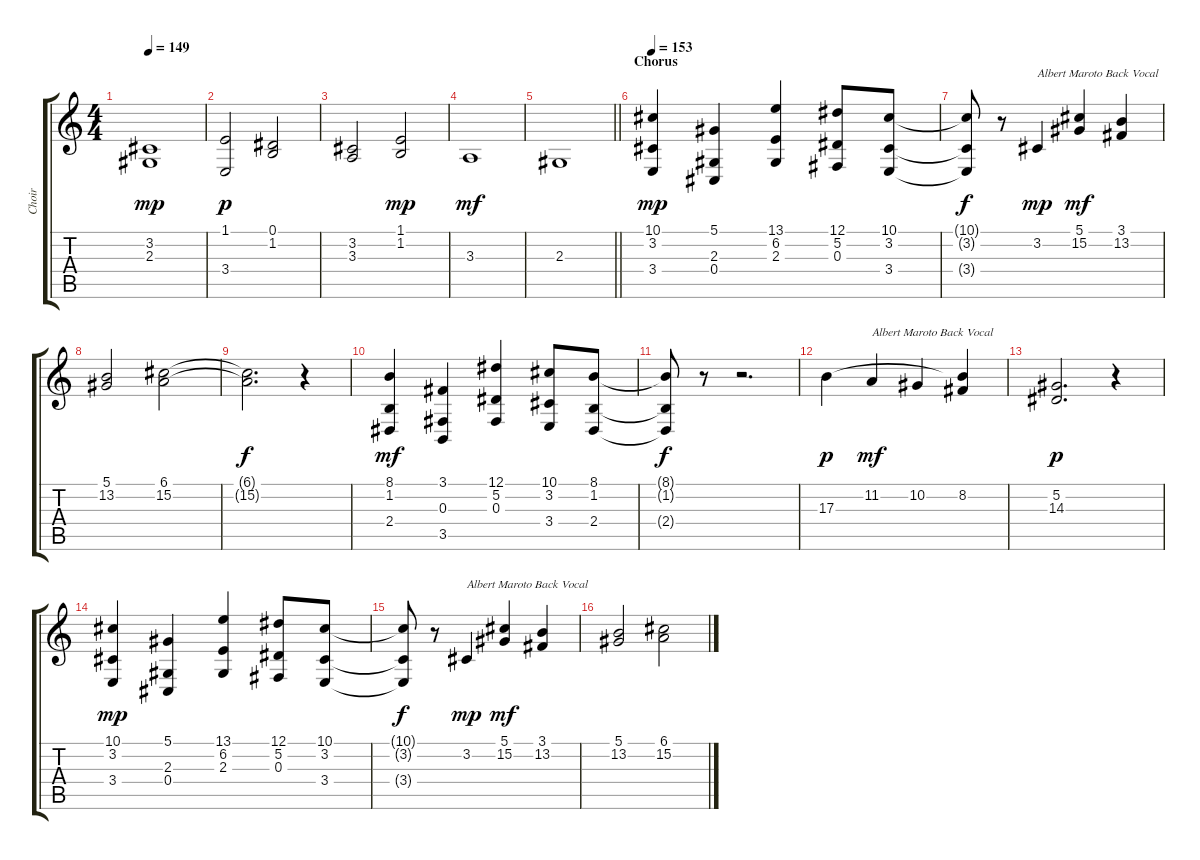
\track ("Choir" "Choir") {instrument choiraahs}
\staff {score tabs}
\tuning (Eb4 Bb3 Gb3 Db3 Ab2 Eb2) {hide}
\ts (4 4)
\tempo 149
\clef g2
\ks c
(3.2 2.3).1{dy mp} |
(1.1 3.4).2{dy p} (0.1 1.2).2 |
(3.2 3.3).2 (1.1 1.2).2{dy mp} |
3.3.1{dy mf} |
\barLineRight lightlight
2.3.1 |
\section ("" "Chorus")
\tempo 153
(10.1 3.2 3.4).4{dy mp} (5.1 2.3 0.4).4 (13.1 6.2 2.3).4 (12.1 5.2 0.3).8 (10.1 3.2 3.4).8 |
(10.1{t} 3.2{t} 3.4{t}).8{dy f} r.8 3.2.4{txt "Albert Maroto Back Vocal" dy mp} (5.1 15.2).4{dy mf} (3.1 13.2).4 |
(5.1 13.2).2 (6.1 15.2).2 |
(6.1{t} 15.2{t}).2{d dy f} r.4 |
(8.1 1.2 2.4).4{dy mf} (3.1 0.3 3.5).4 (12.1 5.2 0.3).4 (10.1 3.2 3.4).8 (8.1 1.2 2.4).8 |
(8.1{t} 1.2{t} 2.4{t}).8{dy f} r.8 r.2{d} |
17.3.4{dy p} 11.2.4{txt "Albert Maroto Back Vocal" dy mf} 10.2.4 (8.2 17.3{t}).4 |
(5.2 14.3).2{d dy p} r.4 |
(10.1 3.2 3.4).4{dy mp} (5.1 2.3 0.4).4 (13.1 6.2 2.3).4 (12.1 5.2 0.3).8 (10.1 3.2 3.4).8 |
(10.1{t} 3.2{t} 3.4{t}).8{dy f} r.8 3.2.4{txt "Albert Maroto Back Vocal" dy mp} (5.1 15.2).4{dy mf} (3.1 13.2).4 |
(5.1 13.2).2 (6.1 15.2).2
